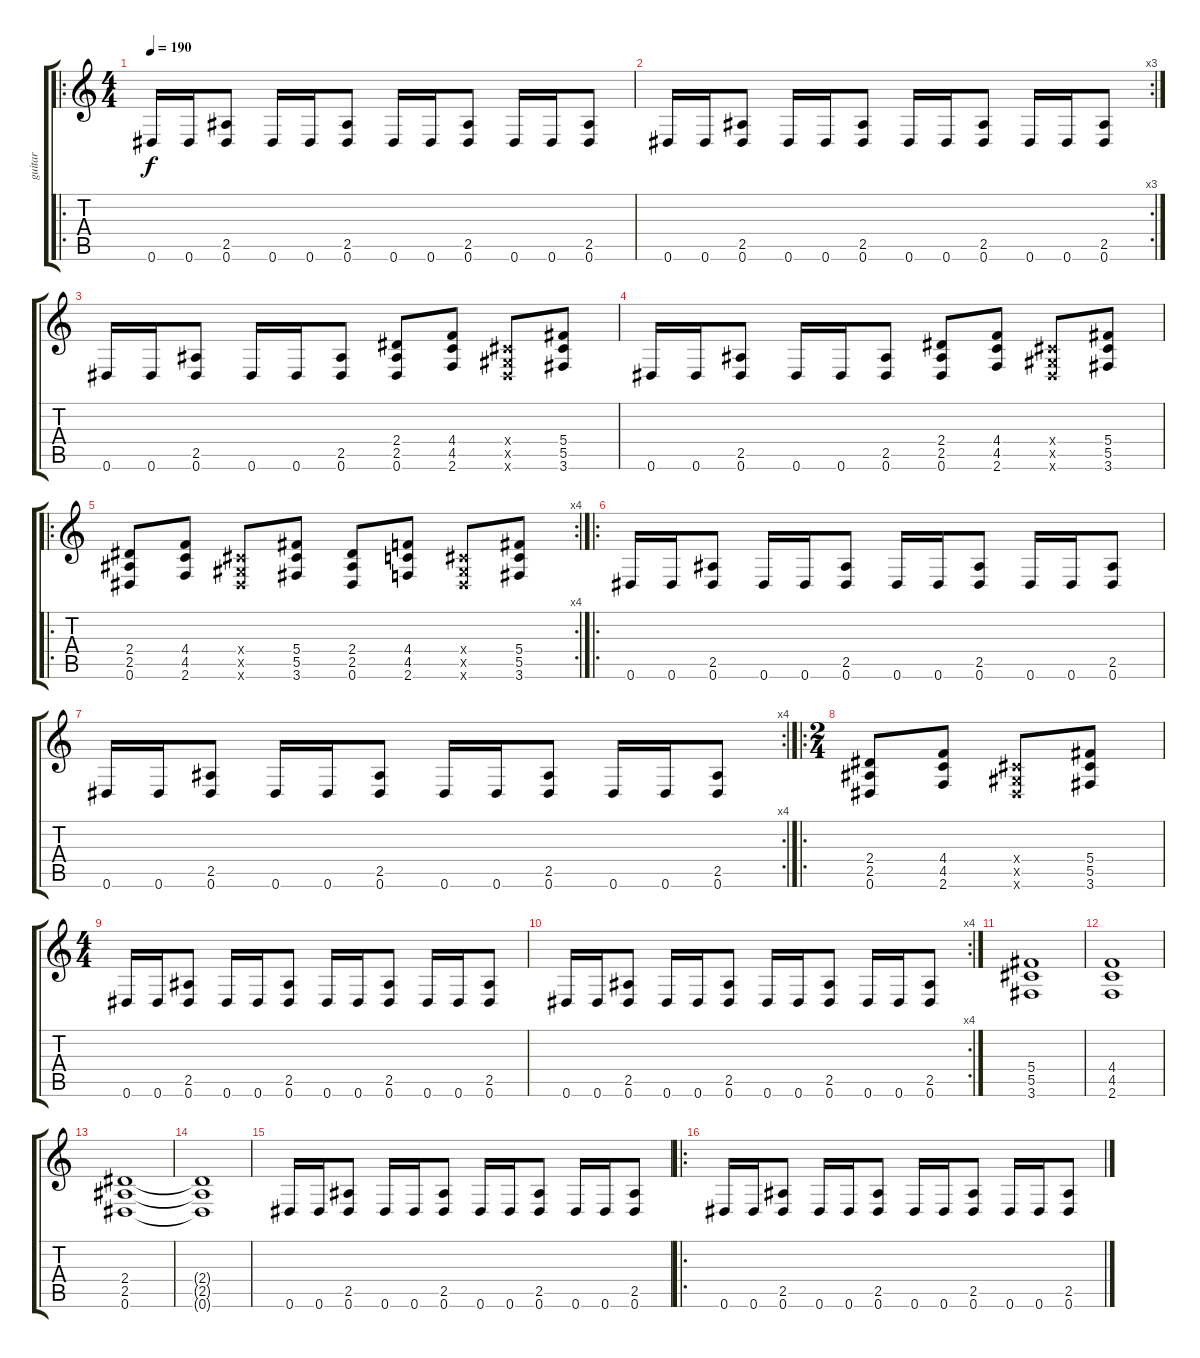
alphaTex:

\track ("guitar " "guitar ") {instrument overdrivenguitar}
\staff {score tabs}
\tuning (Eb4 Bb3 Gb3 Db3 Ab2 Eb2) {hide}
\ro
\ts (4 4)
\tempo 190
\clef g2
\ks c
0.6.16{dy f instrument overdrivenguitar} 0.6.16 (2.5 0.6).8 0.6.16 0.6.16 (2.5 0.6).8 0.6.16 0.6.16 (2.5 0.6).8 0.6.16 0.6.16 (2.5 0.6).8 |
\rc 3
0.6.16 0.6.16 (2.5 0.6).8 0.6.16 0.6.16 (2.5 0.6).8 0.6.16 0.6.16 (2.5 0.6).8 0.6.16 0.6.16 (2.5 0.6).8 |
0.6.16 0.6.16 (2.5 0.6).8 0.6.16 0.6.16 (2.5 0.6).8 (2.4 2.5 0.6).8 (4.4 4.5 2.6).8 (0.4{x} 0.5{x} 0.6{x}).8 (5.4 5.5 3.6).8 |
0.6.16 0.6.16 (2.5 0.6).8 0.6.16 0.6.16 (2.5 0.6).8 (2.4 2.5 0.6).8 (4.4 4.5 2.6).8 (0.4{x} 0.5{x} 0.6{x}).8 (5.4 5.5 3.6).8 |
\ro
\rc 4
(2.4 2.5 0.6).8 (4.4 4.5 2.6).8 (0.4{x} 0.5{x} 0.6{x}).8 (5.4 5.5 3.6).8 (2.4 2.5 0.6).8 (4.4 4.5 2.6).8 (0.4{x} 0.5{x} 0.6{x}).8 (5.4 5.5 3.6).8 |
\ro
0.6.16 0.6.16 (2.5 0.6).8 0.6.16 0.6.16 (2.5 0.6).8 0.6.16 0.6.16 (2.5 0.6).8 0.6.16 0.6.16 (2.5 0.6).8 |
\rc 4
0.6.16 0.6.16 (2.5 0.6).8 0.6.16 0.6.16 (2.5 0.6).8 0.6.16 0.6.16 (2.5 0.6).8 0.6.16 0.6.16 (2.5 0.6).8 |
\ro
\ts (2 4)
(2.4 2.5 0.6).8 (4.4 4.5 2.6).8 (0.4{x} 0.5{x} 0.6{x}).8 (5.4 5.5 3.6).8 |
\ts (4 4)
0.6.16 0.6.16 (2.5 0.6).8 0.6.16 0.6.16 (2.5 0.6).8 0.6.16 0.6.16 (2.5 0.6).8 0.6.16 0.6.16 (2.5 0.6).8 |
\rc 4
0.6.16 0.6.16 (2.5 0.6).8 0.6.16 0.6.16 (2.5 0.6).8 0.6.16 0.6.16 (2.5 0.6).8 0.6.16 0.6.16 (2.5 0.6).8 |
(5.4 5.5 3.6).1 |
(4.4 4.5 2.6).1 |
(2.4 2.5 0.6).1 |
(2.4{t} 2.5{t} 0.6{t}).1 |
0.6.16 0.6.16 (2.5 0.6).8 0.6.16 0.6.16 (2.5 0.6).8 0.6.16 0.6.16 (2.5 0.6).8 0.6.16 0.6.16 (2.5 0.6).8 |
\ro
0.6.16 0.6.16 (2.5 0.6).8 0.6.16 0.6.16 (2.5 0.6).8 0.6.16 0.6.16 (2.5 0.6).8 0.6.16 0.6.16 (2.5 0.6).8
